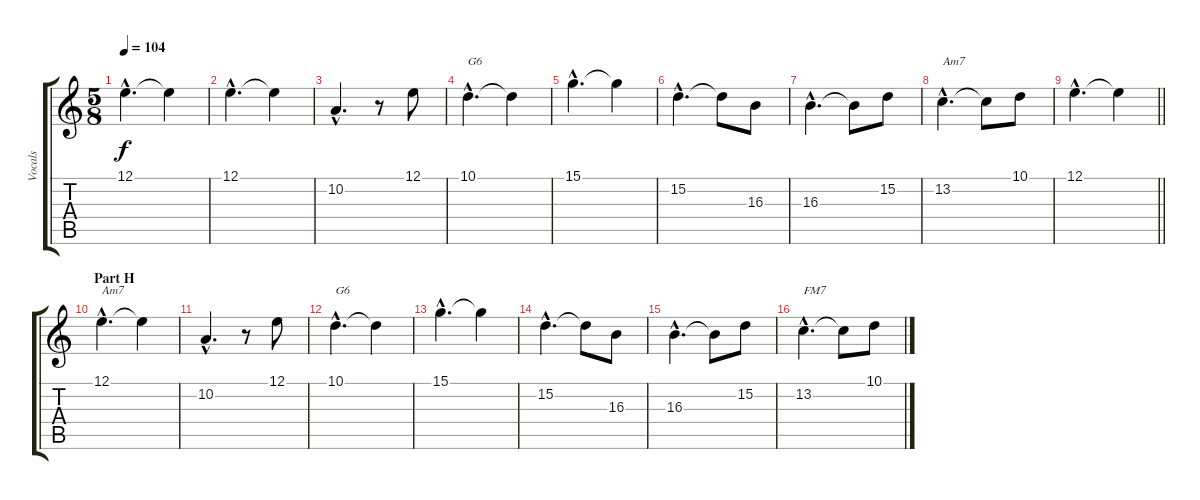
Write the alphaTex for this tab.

\track ("Vocals" "Vocals") {instrument trumpet}
\staff {score tabs}
\tuning (E4 B3 G3 D3 A2 E2) {hide}
\ts (5 8)
\tempo 104
\clef g2
\ks c
12.1{hac}.4{d dy f} 12.1{t}.4 |
12.1{hac}.4{d} 12.1{t}.4 |
10.2{hac}.4{d} r.8 12.1.8 |
10.1{hac}.4{d txt "G6"} 10.1{t}.4 |
15.1{hac}.4{d} 15.1{t}.4 |
15.2{hac}.4{d} 15.2{t}.8 16.3.8 |
16.3{hac}.4{d} 16.3{t}.8 15.2.8 |
13.2{hac}.4{d txt "Am7"} 13.2{t}.8 10.1.8 |
\barLineRight lightlight
12.1{hac}.4{d} 12.1{t}.4 |
\section ("" "Part H")
12.1{hac}.4{d txt "Am7"} 12.1{t}.4 |
10.2{hac}.4{d} r.8 12.1.8 |
10.1{hac}.4{d txt "G6"} 10.1{t}.4 |
15.1{hac}.4{d} 15.1{t}.4 |
15.2{hac}.4{d} 15.2{t}.8 16.3.8 |
16.3{hac}.4{d} 16.3{t}.8 15.2.8 |
13.2{hac}.4{d txt "FM7"} 13.2{t}.8 10.1.8
